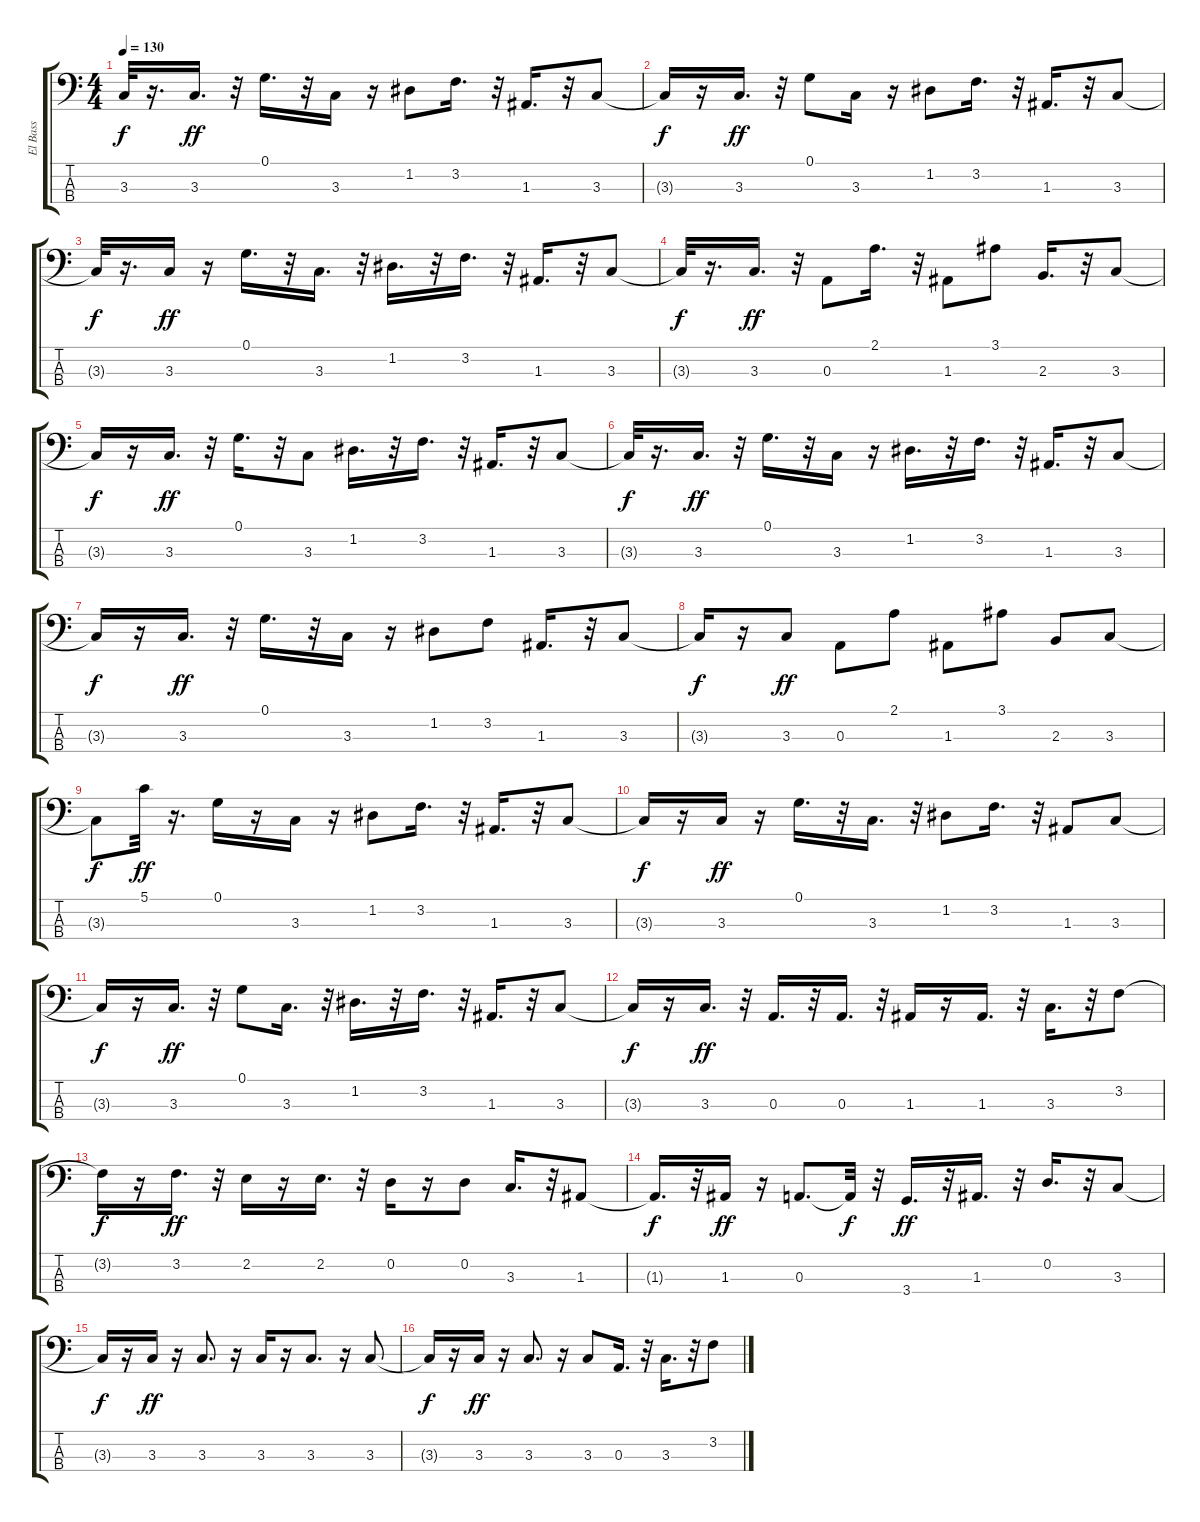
\track ("El Bass             " "El Bass   ") {instrument slapbass2}
\staff {score tabs}
\tuning (G2 D2 A1 E1) {hide}
\ts (4 4)
\tempo 130
\clef f4
\ks c
3.3{t}.32{dy f} r.16{d} 3.3.16{d dy ff} r.32 0.1.16{d} r.32 3.3.16 r.16 1.2.8 3.2.16{d} r.32 1.3.16{d} r.32 3.3.8 |
3.3{t}.16{dy f} r.16 3.3.16{d dy ff} r.32 0.1.8 3.3.16 r.16 1.2.8 3.2.16{d} r.32 1.3.16{d} r.32 3.3.8 |
3.3{t}.32{dy f} r.16{d} 3.3.16{dy ff} r.16 0.1.16{d} r.32 3.3.16{d} r.32 1.2.16{d} r.32 3.2.16{d} r.32 1.3.16{d} r.32 3.3.8 |
3.3{t}.32{dy f} r.16{d} 3.3.16{d dy ff} r.32 0.3.8 2.1.16{d} r.32 1.3.8 3.1.8 2.3.16{d} r.32 3.3.8 |
3.3{t}.16{dy f} r.16 3.3.16{d dy ff} r.32 0.1.16{d} r.32 3.3.8 1.2.16{d} r.32 3.2.16{d} r.32 1.3.16{d} r.32 3.3.8 |
3.3{t}.32{dy f} r.16{d} 3.3.16{d dy ff} r.32 0.1.16{d} r.32 3.3.16 r.16 1.2.16{d} r.32 3.2.16{d} r.32 1.3.16{d} r.32 3.3.8 |
3.3{t}.16{dy f} r.16 3.3.16{d dy ff} r.32 0.1.16{d} r.32 3.3.16 r.16 1.2.8 3.2.8 1.3.16{d} r.32 3.3.8 |
3.3{t}.16{dy f} r.16 3.3.8{dy ff} 0.3.8 2.1.8 1.3.8 3.1.8 2.3.8 3.3.8 |
3.3{t}.8{dy f} 5.1.32{dy ff} r.16{d} 0.1.16 r.16 3.3.16 r.16 1.2.8 3.2.16{d} r.32 1.3.16{d} r.32 3.3.8 |
3.3{t}.16{dy f} r.16 3.3.16{dy ff} r.16 0.1.16{d} r.32 3.3.16{d} r.32 1.2.8 3.2.16{d} r.32 1.3.8 3.3.8 |
3.3{t}.16{dy f} r.16 3.3.16{d dy ff} r.32 0.1.8 3.3.16{d} r.32 1.2.16{d} r.32 3.2.16{d} r.32 1.3.16{d} r.32 3.3.8 |
3.3{t}.16{dy f} r.16 3.3.16{d dy ff} r.32 0.3.16{d} r.32 0.3.16{d} r.32 1.3.16 r.16 1.3.16{d} r.32 3.3.16{d} r.32 3.2.8 |
3.2{t}.16{dy f} r.16 3.2.16{d dy ff} r.32 2.2.16 r.16 2.2.16{d} r.32 0.2.16 r.16 0.2.8 3.3.16{d} r.32 1.3.8 |
1.3{t}.16{d dy f} r.32 1.3.16{dy ff} r.16 0.3.8{d} 0.3{t}.32{dy f} r.32 3.4.16{d dy ff} r.32 1.3.16{d} r.32 0.2.16{d} r.32 3.3.8 |
3.3{t}.16{dy f} r.16 3.3.16{dy ff} r.16 3.3.8{d} r.16 3.3.16 r.16 3.3.8{d} r.16 3.3.8 |
3.3{t}.16{dy f} r.16 3.3.16{dy ff} r.16 3.3.8{d} r.16 3.3.8 0.3.16{d} r.32 3.3.16{d} r.32 3.2.8
